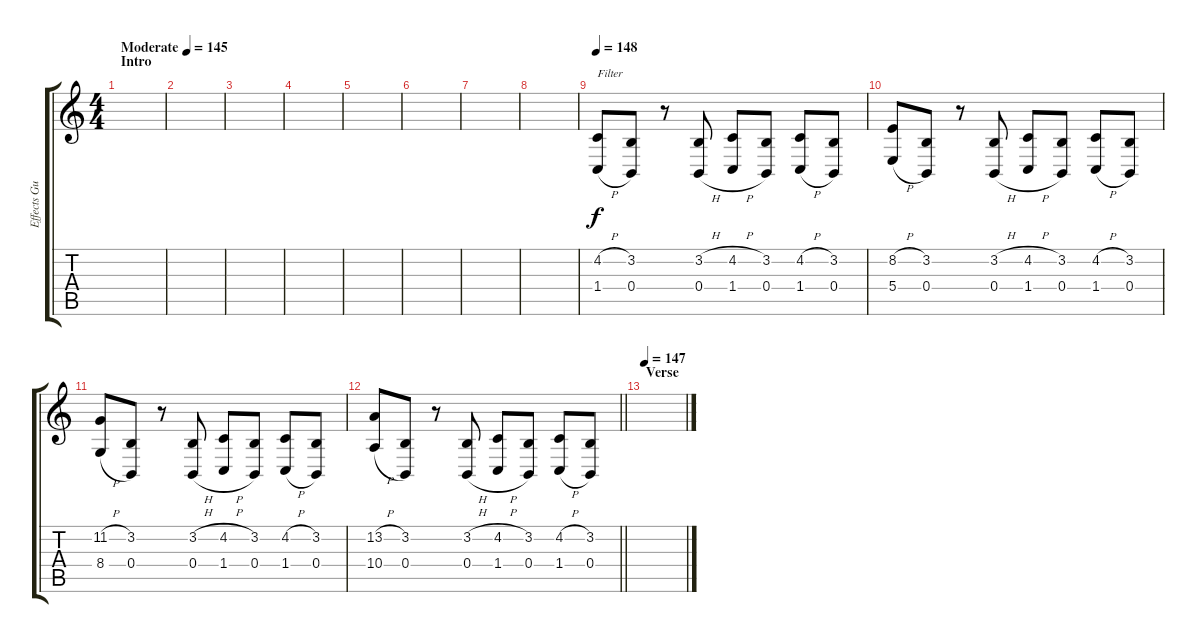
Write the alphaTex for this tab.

\track ("Effects Guitar" "Effects Gu") {instrument lead1square}
\staff {score tabs}
\tuning (Db4 Ab3 E3 B2 Gb2 B1) {hide}
\ts (4 4)
\section ("" "Intro")
\tempo (145 "Moderate")
\clef g2
\ks c
|
|
|
|
|
|
|
|
\tempo 148
(4.2{h} 1.4{h}).8{txt "Filter" balance 16} (3.2 0.4).8 r.8 (3.2{h} 0.4{h}).8 (4.2{h} 1.4{h}).8 (3.2 0.4).8 (4.2{h} 1.4{h}).8 (3.2 0.4).8 |
(8.2{h} 5.4{h}).8{balance 0} (3.2 0.4).8 r.8 (3.2{h} 0.4{h}).8 (4.2{h} 1.4{h}).8 (3.2 0.4).8 (4.2{h} 1.4{h}).8 (3.2 0.4).8 |
(11.2{h} 8.4{h}).8{balance 16} (3.2 0.4).8 r.8 (3.2{h} 0.4{h}).8 (4.2{h} 1.4{h}).8 (3.2 0.4).8 (4.2{h} 1.4{h}).8 (3.2 0.4).8 |
\barLineRight lightlight
(13.2{h} 10.4{h}).8{balance 0} (3.2 0.4).8 r.8 (3.2{h} 0.4{h}).8 (4.2{h} 1.4{h}).8 (3.2 0.4).8 (4.2{h} 1.4{h}).8 (3.2 0.4).8 |
\section ("" "Verse")
\tempo 147
